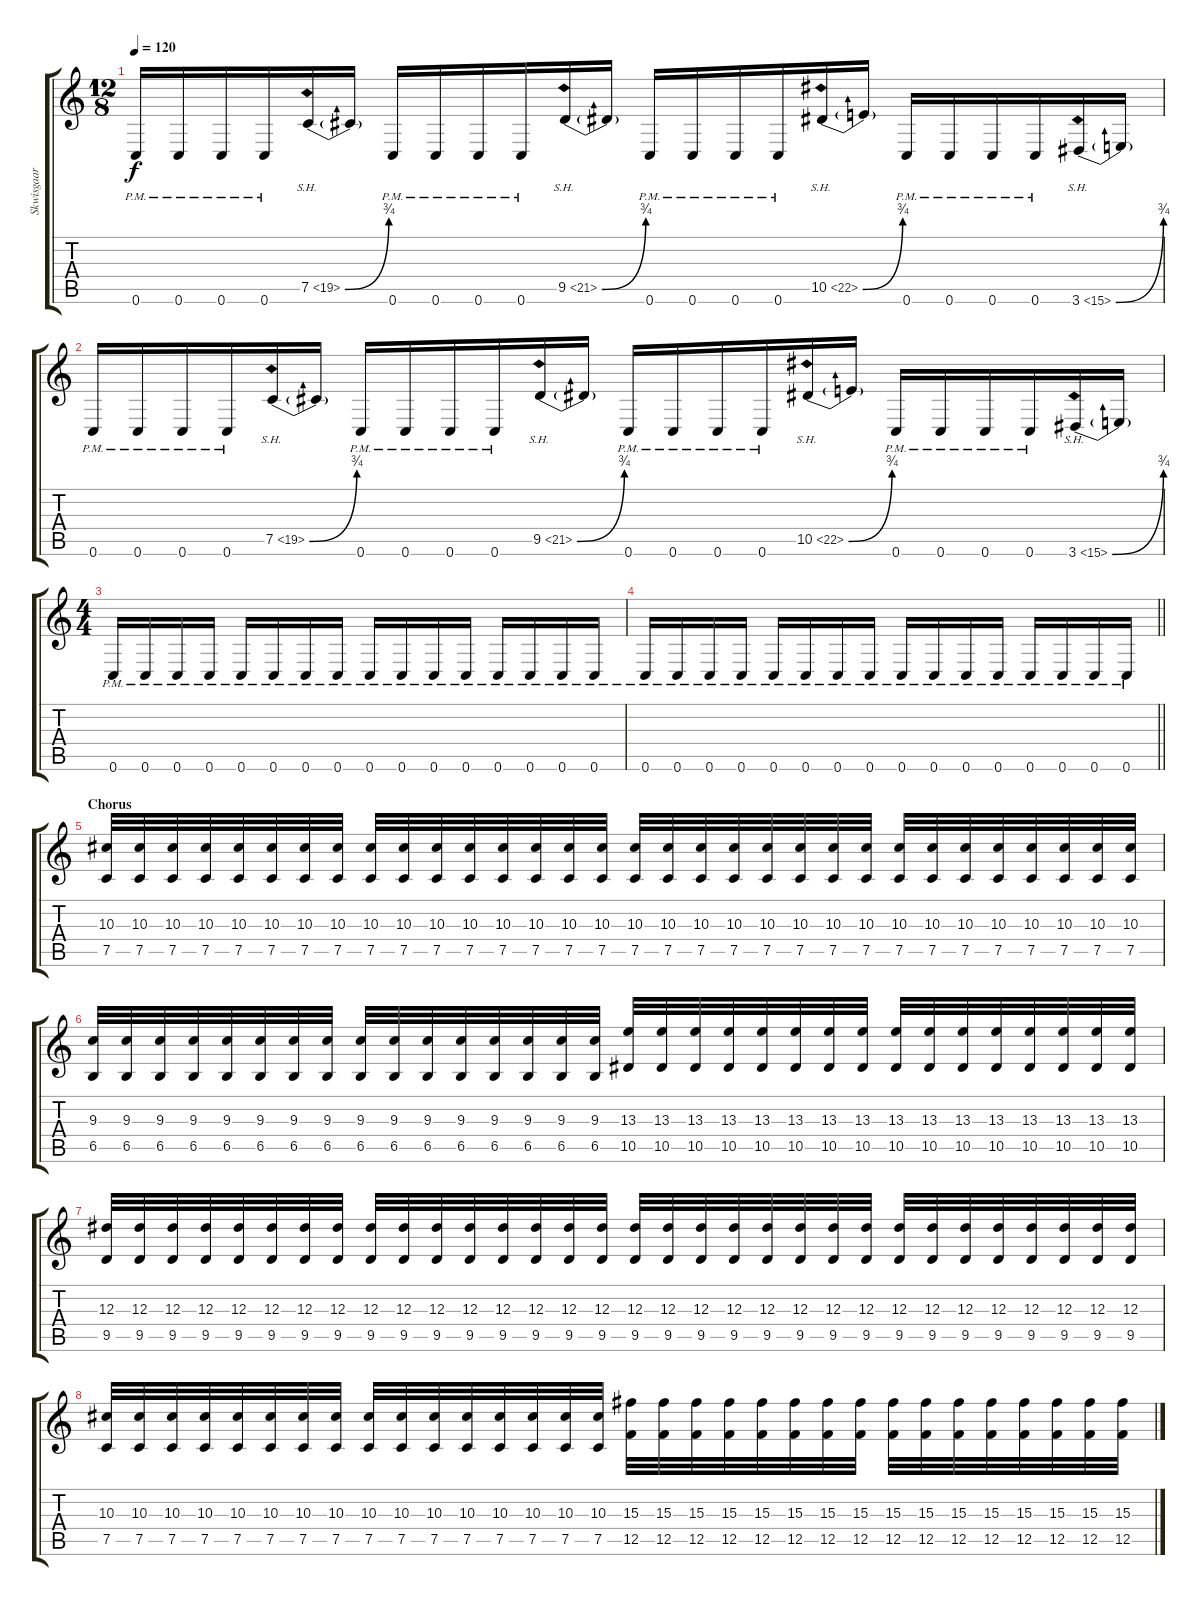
\track ("Skwisgaar Skwigelf (Lead Guitar 1)" "Skwisgaar ") {instrument distortionguitar}
\staff {score tabs}
\tuning (C4 G3 Eb3 Bb2 F2 C2) {hide}
\ts (12 8)
\tempo 120
\clef g2
\ks c
0.6{pm}.16{dy f} 0.6{pm}.16 0.6{pm}.16 0.6{pm}.16 7.5{be (bend 0 0 60 3) sh 12}.16 7.5{t}.16 0.6{pm}.16 0.6{pm}.16 0.6{pm}.16 0.6{pm}.16 9.5{be (bend 0 0 60 3) sh 12}.16 9.5{t}.16 0.6{pm}.16 0.6{pm}.16 0.6{pm}.16 0.6{pm}.16 10.5{be (bend 0 0 60 3) sh 12}.16 10.5{t}.16 0.6{pm}.16 0.6{pm}.16 0.6{pm}.16 0.6{pm}.16 3.6{be (bend 0 0 60 3) sh 12}.16 3.6{t}.16 |
0.6{pm}.16 0.6{pm}.16 0.6{pm}.16 0.6{pm}.16 7.5{be (bend 0 0 60 3) sh 12}.16 7.5{t}.16 0.6{pm}.16 0.6{pm}.16 0.6{pm}.16 0.6{pm}.16 9.5{be (bend 0 0 60 3) sh 12}.16 9.5{t}.16 0.6{pm}.16 0.6{pm}.16 0.6{pm}.16 0.6{pm}.16 10.5{be (bend 0 0 60 3) sh 12}.16 10.5{t}.16 0.6{pm}.16 0.6{pm}.16 0.6{pm}.16 0.6{pm}.16 3.6{be (bend 0 0 60 3) sh 12}.16 3.6{t}.16 |
\ts (4 4)
0.6{pm}.16 0.6{pm}.16 0.6{pm}.16 0.6{pm}.16 0.6{pm}.16 0.6{pm}.16 0.6{pm}.16 0.6{pm}.16 0.6{pm}.16 0.6{pm}.16 0.6{pm}.16 0.6{pm}.16 0.6{pm}.16 0.6{pm}.16 0.6{pm}.16 0.6{pm}.16 |
\barLineRight lightlight
0.6{pm}.16 0.6{pm}.16 0.6{pm}.16 0.6{pm}.16 0.6{pm}.16 0.6{pm}.16 0.6{pm}.16 0.6{pm}.16 0.6{pm}.16 0.6{pm}.16 0.6{pm}.16 0.6{pm}.16 0.6{pm}.16 0.6{pm}.16 0.6{pm}.16 0.6{pm}.16 |
\section ("" "Chorus")
(10.3 7.5).32 (10.3 7.5).32 (10.3 7.5).32 (10.3 7.5).32 (10.3 7.5).32 (10.3 7.5).32 (10.3 7.5).32 (10.3 7.5).32 (10.3 7.5).32 (10.3 7.5).32 (10.3 7.5).32 (10.3 7.5).32 (10.3 7.5).32 (10.3 7.5).32 (10.3 7.5).32 (10.3 7.5).32 (10.3 7.5).32 (10.3 7.5).32 (10.3 7.5).32 (10.3 7.5).32 (10.3 7.5).32 (10.3 7.5).32 (10.3 7.5).32 (10.3 7.5).32 (10.3 7.5).32 (10.3 7.5).32 (10.3 7.5).32 (10.3 7.5).32 (10.3 7.5).32 (10.3 7.5).32 (10.3 7.5).32 (10.3 7.5).32 |
(9.3 6.5).32 (9.3 6.5).32 (9.3 6.5).32 (9.3 6.5).32 (9.3 6.5).32 (9.3 6.5).32 (9.3 6.5).32 (9.3 6.5).32 (9.3 6.5).32 (9.3 6.5).32 (9.3 6.5).32 (9.3 6.5).32 (9.3 6.5).32 (9.3 6.5).32 (9.3 6.5).32 (9.3 6.5).32 (13.3 10.5).32 (13.3 10.5).32 (13.3 10.5).32 (13.3 10.5).32 (13.3 10.5).32 (13.3 10.5).32 (13.3 10.5).32 (13.3 10.5).32 (13.3 10.5).32 (13.3 10.5).32 (13.3 10.5).32 (13.3 10.5).32 (13.3 10.5).32 (13.3 10.5).32 (13.3 10.5).32 (13.3 10.5).32 |
(12.3 9.5).32 (12.3 9.5).32 (12.3 9.5).32 (12.3 9.5).32 (12.3 9.5).32 (12.3 9.5).32 (12.3 9.5).32 (12.3 9.5).32 (12.3 9.5).32 (12.3 9.5).32 (12.3 9.5).32 (12.3 9.5).32 (12.3 9.5).32 (12.3 9.5).32 (12.3 9.5).32 (12.3 9.5).32 (12.3 9.5).32 (12.3 9.5).32 (12.3 9.5).32 (12.3 9.5).32 (12.3 9.5).32 (12.3 9.5).32 (12.3 9.5).32 (12.3 9.5).32 (12.3 9.5).32 (12.3 9.5).32 (12.3 9.5).32 (12.3 9.5).32 (12.3 9.5).32 (12.3 9.5).32 (12.3 9.5).32 (12.3 9.5).32 |
(10.3 7.5).32 (10.3 7.5).32 (10.3 7.5).32 (10.3 7.5).32 (10.3 7.5).32 (10.3 7.5).32 (10.3 7.5).32 (10.3 7.5).32 (10.3 7.5).32 (10.3 7.5).32 (10.3 7.5).32 (10.3 7.5).32 (10.3 7.5).32 (10.3 7.5).32 (10.3 7.5).32 (10.3 7.5).32 (15.3 12.5).32 (15.3 12.5).32 (15.3 12.5).32 (15.3 12.5).32 (15.3 12.5).32 (15.3 12.5).32 (15.3 12.5).32 (15.3 12.5).32 (15.3 12.5).32 (15.3 12.5).32 (15.3 12.5).32 (15.3 12.5).32 (15.3 12.5).32 (15.3 12.5).32 (15.3 12.5).32 (15.3 12.5).32
